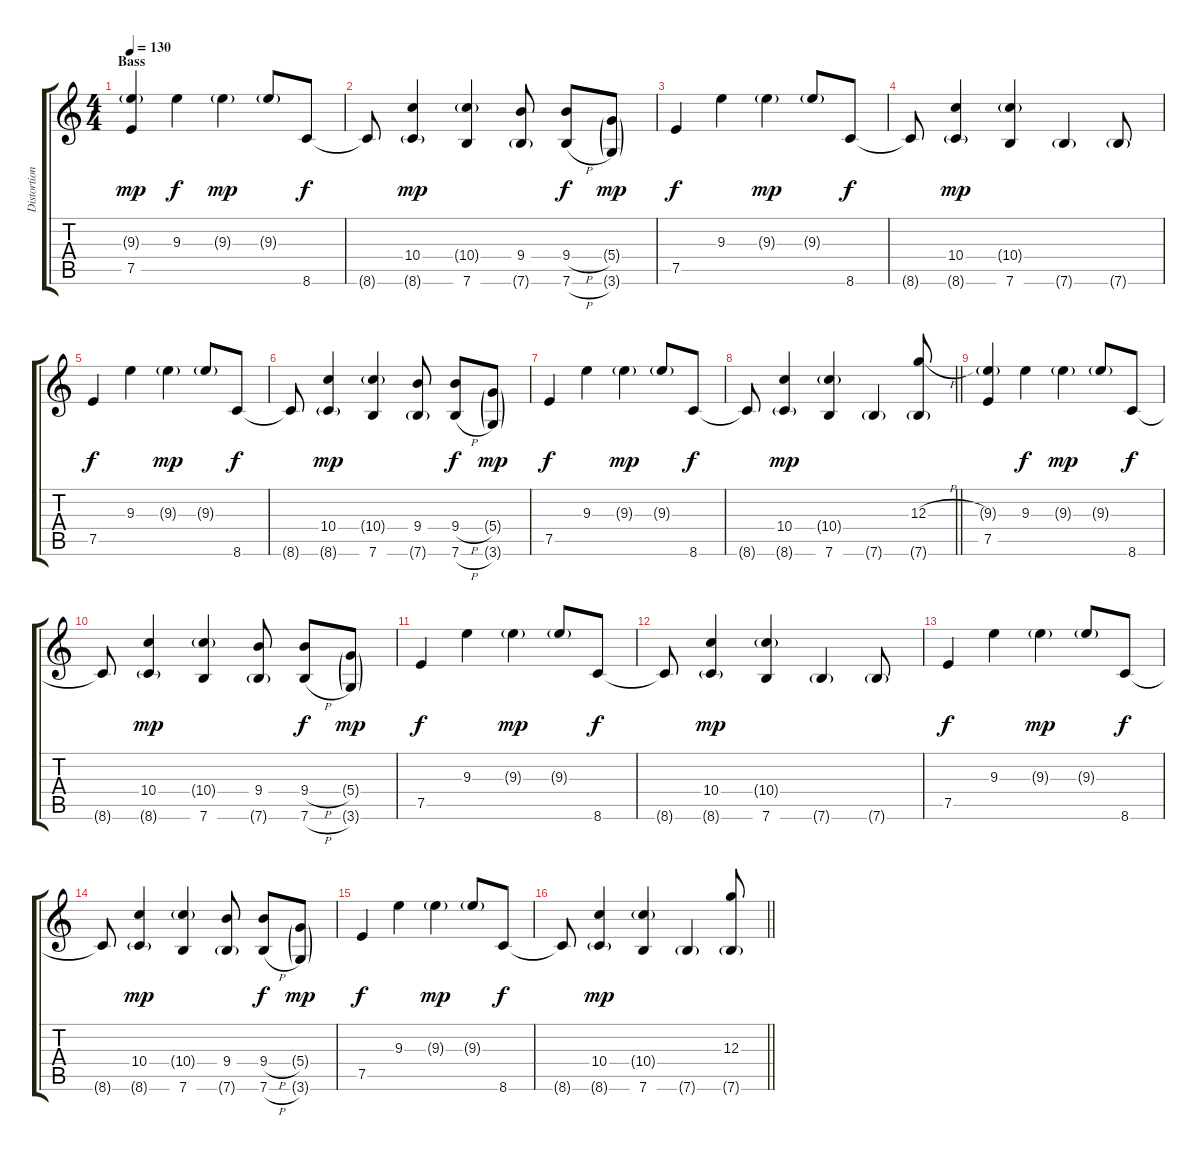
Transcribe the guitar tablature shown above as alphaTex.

\track ("Distortion Guitar W/ Echo" "Distortion") {instrument distortionguitar}
\staff {score tabs}
\tuning (E4 B3 G3 D3 A2 E2) {hide}
\ts (4 4)
\section ("" "Bass")
\tempo 130
\clef g2
\ks c
(9.3{g} 7.5).4{dy mp} 9.3.4{dy f} 9.3{g}.4{dy mp} 9.3{g}.8 8.6.8{dy f} |
8.6{t}.8 (10.4 8.6{g}).4{dy mp} (10.4{g} 7.6).4 (9.4 7.6{g}).8 (9.4{h} 7.6{h}).8{dy f} (5.4{g} 3.6{g}).8{dy mp} |
7.5.4{dy f} 9.3.4 9.3{g}.4{dy mp} 9.3{g}.8 8.6.8{dy f} |
8.6{t}.8 (10.4 8.6{g}).4{dy mp} (10.4{g} 7.6).4 7.6{g}.4 7.6{g}.8 |
7.5.4{dy f} 9.3.4 9.3{g}.4{dy mp} 9.3{g}.8 8.6.8{dy f} |
8.6{t}.8 (10.4 8.6{g}).4{dy mp} (10.4{g} 7.6).4 (9.4 7.6{g}).8 (9.4{h} 7.6{h}).8{dy f} (5.4{g} 3.6{g}).8{dy mp} |
7.5.4{dy f} 9.3.4 9.3{g}.4{dy mp} 9.3{g}.8 8.6.8{dy f} |
\barLineRight lightlight
8.6{t}.8 (10.4 8.6{g}).4{dy mp} (10.4{g} 7.6).4 7.6{g}.4 (12.3{h} 7.6{g}).8 |
(9.3{g} 7.5).4 9.3.4{dy f} 9.3{g}.4{dy mp} 9.3{g}.8 8.6.8{dy f} |
8.6{t}.8 (10.4 8.6{g}).4{dy mp} (10.4{g} 7.6).4 (9.4 7.6{g}).8 (9.4{h} 7.6{h}).8{dy f} (5.4{g} 3.6{g}).8{dy mp} |
7.5.4{dy f} 9.3.4 9.3{g}.4{dy mp} 9.3{g}.8 8.6.8{dy f} |
8.6{t}.8 (10.4 8.6{g}).4{dy mp} (10.4{g} 7.6).4 7.6{g}.4 7.6{g}.8 |
7.5.4{dy f} 9.3.4 9.3{g}.4{dy mp} 9.3{g}.8 8.6.8{dy f} |
8.6{t}.8 (10.4 8.6{g}).4{dy mp} (10.4{g} 7.6).4 (9.4 7.6{g}).8 (9.4{h} 7.6{h}).8{dy f} (5.4{g} 3.6{g}).8{dy mp} |
7.5.4{dy f} 9.3.4 9.3{g}.4{dy mp} 9.3{g}.8 8.6.8{dy f} |
\barLineRight lightlight
8.6{t}.8 (10.4 8.6{g}).4{dy mp} (10.4{g} 7.6).4 7.6{g}.4 (12.3{h} 7.6{g}).8
